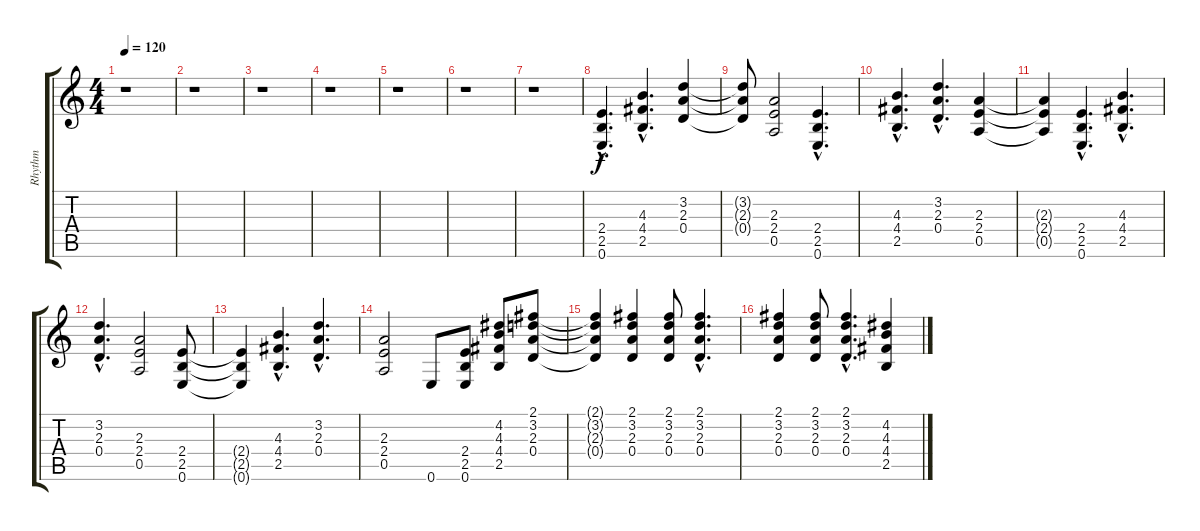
\track ("Rhythm" "Rhythm") {instrument distortionguitar}
\staff {score tabs}
\tuning (E4 B3 G3 D3 A2 E2) {hide}
\ts (4 4)
\tempo 120
\clef g2
\ks c
r.1{dy f} |
r.1 |
r.1 |
r.1 |
r.1 |
r.1 |
r.1 |
(2.4{hac} 2.5{hac} 0.6{hac}).4{d} (4.3{hac} 4.4{hac} 2.5{hac}).4{d} (3.2 2.3 0.4).4 |
(3.2{t} 2.3{t} 0.4{t}).8 (2.3 2.4 0.5).2 (2.4{hac} 2.5{hac} 0.6{hac}).4{d} |
(4.3{hac} 4.4{hac} 2.5{hac}).4{d} (3.2{hac} 2.3{hac} 0.4{hac}).4{d} (2.3 2.4 0.5).4 |
(2.3{t} 2.4{t} 0.5{t}).4 (2.4{hac} 2.5{hac} 0.6{hac}).4{d} (4.3{hac} 4.4{hac} 2.5{hac}).4{d} |
(3.2{hac} 2.3{hac} 0.4{hac}).4{d} (2.3 2.4 0.5).2 (2.4 2.5 0.6).8 |
(2.4{t} 2.5{t} 0.6{t}).4 (4.3{hac} 4.4{hac} 2.5{hac}).4{d} (3.2{hac} 2.3{hac} 0.4{hac}).4{d} |
(2.3 2.4 0.5).2 0.6.8 (2.4 2.5 0.6).8 (4.2 4.3 4.4 2.5).8 (2.1 3.2 2.3 0.4).8 |
(2.1{t} 3.2{t} 2.3{t} 0.4{t}).4 (2.1 3.2 2.3 0.4).4 (2.1 3.2 2.3 0.4).8 (2.1{hac} 3.2{hac} 2.3{hac} 0.4{hac}).4{d} |
(2.1 3.2 2.3 0.4).4 (2.1 3.2 2.3 0.4).8 (2.1{hac} 3.2{hac} 2.3{hac} 0.4{hac}).4{d} (4.2 4.3 4.4 2.5).4
